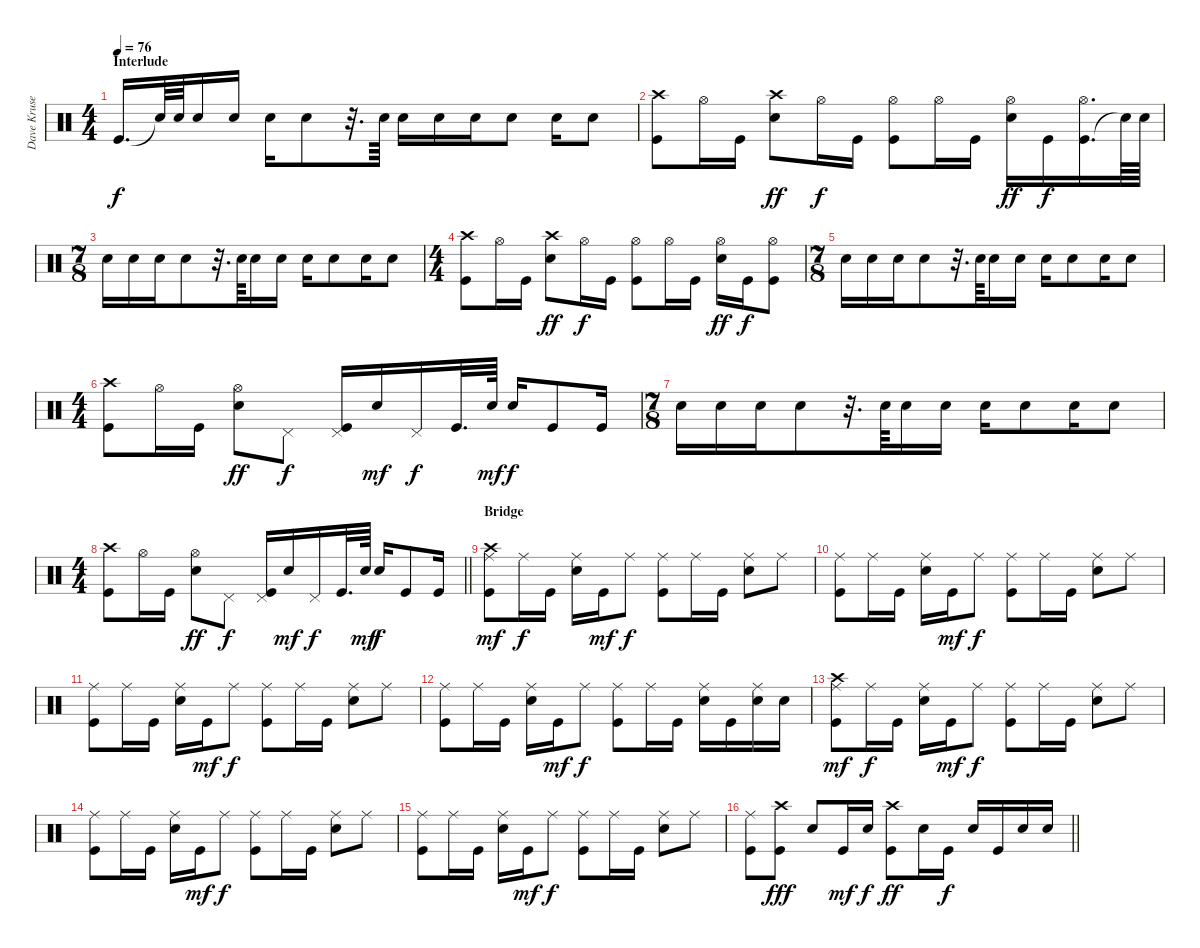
\track ("Dave Krusen - Drums" "Dave Kruse") {instrument percussion}
\staff {score}
\articulation defaults
\ts (4 4)
\section ("" "Interlude")
\tempo 76
\clef neutral
\ks c "Kick (hit)".16{d dy f} "Snare (hit)"{t}.64 "Electric Snare (hit)".64 "Electric Snare (hit)".16 "Electric Snare (hit)".16 "Electric Snare (hit)".16 "Electric Snare (hit)".8
r.32{d} "Electric Snare (hit)".64 "Electric Snare (hit)".16 "Electric Snare (hit)".16 "Electric Snare (hit)".16 "Electric Snare (hit)".8 "Electric Snare (hit)".16 "Electric Snare (hit)".8 |
("Crash high (hit)" "Kick (hit)").8 "Hi-Hat (open)".16 "Kick (hit)".16 ("Crash high (hit)" "Electric Snare (hit)").8{dy ff} "Hi-Hat (open)".16{dy f} "Kick (hit)".16 ("Kick (hit)" "Hi-Hat (open)").8 "Hi-Hat (open)".16 "Kick (hit)".16 ("Electric Snare (hit)" "Hi-Hat (open)").16{dy ff} "Kick (hit)".16{dy f} ("Kick (hit)" "Hi-Hat (open)").16{d} "Snare (hit)"{t}.64 "Electric Snare (hit)".64 |
\ts (7 8)
"Electric Snare (hit)".16 "Electric Snare (hit)".16 "Electric Snare (hit)".16 "Electric Snare (hit)".8 r.32{d} "Electric Snare (hit)".64 "Electric Snare (hit)".16 "Electric Snare (hit)".16 "Electric Snare (hit)".16 "Electric Snare (hit)".8 "Electric Snare (hit)".16 "Electric Snare (hit)".8 |
\ts (4 4)
("Crash high (hit)" "Kick (hit)").8 "Hi-Hat (open)".16 "Kick (hit)".16 ("Crash high (hit)" "Electric Snare (hit)").8{dy ff} "Hi-Hat (open)".16{dy f} "Kick (hit)".16 ("Kick (hit)" "Hi-Hat (open)").8 "Hi-Hat (open)".16 "Kick (hit)".16 ("Electric Snare (hit)" "Hi-Hat (open)").16{dy ff} "Kick (hit)".16{dy f} ("Kick (hit)" "Hi-Hat (open)").8 |
\ts (7 8)
"Electric Snare (hit)".16 "Electric Snare (hit)".16 "Electric Snare (hit)".16 "Electric Snare (hit)".8 r.32{d} "Electric Snare (hit)".64 "Electric Snare (hit)".16 "Electric Snare (hit)".16 "Electric Snare (hit)".16 "Electric Snare (hit)".8 "Electric Snare (hit)".16 "Electric Snare (hit)".8 |
\ts (4 4)
("Crash high (hit)" "Kick (hit)").8 "Hi-Hat (open)".16 "Kick (hit)".16 ("Hi-Hat (open)" "Electric Snare (hit)").8{dy ff} "Pedal Hi-Hat (hit)".8{dy f} ("Kick (hit)" "Pedal Hi-Hat (hit)").16 "Electric Snare (hit)".16{dy mf} "Pedal Hi-Hat (hit)".16{dy f} "Kick (hit)".32{d} "Electric Snare (hit)".64{dy mf} "Electric Snare (hit)".16{dy f} "Kick (hit)".8 "Kick (hit)".16 |
\ts (7 8)
"Electric Snare (hit)".16 "Electric Snare (hit)".16 "Electric Snare (hit)".16 "Electric Snare (hit)".8 r.32{d} "Electric Snare (hit)".64 "Electric Snare (hit)".16 "Electric Snare (hit)".16 "Electric Snare (hit)".16 "Electric Snare (hit)".8 "Electric Snare (hit)".16 "Electric Snare (hit)".8 |
\ts (4 4)
\barLineRight lightlight
("Crash high (hit)" "Kick (hit)").8 "Hi-Hat (open)".16 "Kick (hit)".16 ("Hi-Hat (open)" "Electric Snare (hit)").8{dy ff} "Pedal Hi-Hat (hit)".8{dy f} ("Kick (hit)" "Pedal Hi-Hat (hit)").16 "Electric Snare (hit)".16{dy mf} "Pedal Hi-Hat (hit)".16{dy f} "Kick (hit)".32{d} "Electric Snare (hit)".64{dy mf} "Electric Snare (hit)".16{dy f} "Kick (hit)".8 "Kick (hit)".16 |
\section ("" "Bridge")
("Crash high (hit)" "Kick (hit)" "Ride (middle)").8{dy mf} "Ride (middle)".16{dy f} "Kick (hit)".16 ("Electric Snare (hit)" "Ride (middle)").16 "Kick (hit)".16{dy mf} "Ride (middle)".8{dy f} ("Kick (hit)" "Ride (middle)").8 "Ride (middle)".16 "Kick (hit)".16 ("Electric Snare (hit)" "Ride (middle)").8 "Ride (middle)".8 |
("Ride (middle)" "Kick (hit)").8 "Ride (middle)".16 "Kick (hit)".16 ("Ride (middle)" "Electric Snare (hit)").16 "Kick (hit)".16{dy mf} "Ride (middle)".8{dy f} ("Ride (middle)" "Kick (hit)").8 "Ride (middle)".16 "Kick (hit)".16 ("Ride (middle)" "Electric Snare (hit)").8 "Ride (middle)".8 |
("Ride (middle)" "Kick (hit)").8 "Ride (middle)".16 "Kick (hit)".16 ("Ride (middle)" "Electric Snare (hit)").16 "Kick (hit)".16{dy mf} "Ride (middle)".8{dy f} ("Ride (middle)" "Kick (hit)").8 "Ride (middle)".16 "Kick (hit)".16 ("Ride (middle)" "Electric Snare (hit)").8 "Ride (middle)".8 |
("Ride (middle)" "Kick (hit)").8 "Ride (middle)".16 "Kick (hit)".16 ("Ride (middle)" "Electric Snare (hit)").16 "Kick (hit)".16{dy mf} "Ride (middle)".8{dy f} ("Ride (middle)" "Kick (hit)").8 "Ride (middle)".16 "Kick (hit)".16 ("Ride (middle)" "Electric Snare (hit)").16 "Kick (hit)".16 ("Ride (middle)" "Electric Snare (hit)").16 "Electric Snare (hit)".16 |
("Ride (middle)" "Crash high (hit)" "Kick (hit)").8{dy mf} "Ride (middle)".16{dy f} "Kick (hit)".16 ("Ride (middle)" "Electric Snare (hit)").16 "Kick (hit)".16{dy mf} "Ride (middle)".8{dy f} ("Ride (middle)" "Kick (hit)").8 "Ride (middle)".16 "Kick (hit)".16 ("Ride (middle)" "Electric Snare (hit)").8 "Ride (middle)".8 |
("Ride (middle)" "Kick (hit)").8 "Ride (middle)".16 "Kick (hit)".16 ("Ride (middle)" "Electric Snare (hit)").16 "Kick (hit)".16{dy mf} "Ride (middle)".8{dy f} ("Ride (middle)" "Kick (hit)").8 "Ride (middle)".16 "Kick (hit)".16 ("Ride (middle)" "Electric Snare (hit)").8 "Ride (middle)".8 |
("Ride (middle)" "Kick (hit)").8 "Ride (middle)".16 "Kick (hit)".16 ("Ride (middle)" "Electric Snare (hit)").16 "Kick (hit)".16{dy mf} "Ride (middle)".8{dy f} ("Ride (middle)" "Kick (hit)").8 "Ride (middle)".16 "Kick (hit)".16 ("Ride (middle)" "Electric Snare (hit)").8 "Ride (middle)".8 |
\barLineRight lightlight
("Ride (middle)" "Kick (hit)").8 ("Kick (hit)" "Crash high (hit)").8{dy fff} "Electric Snare (hit)".8 "Kick (hit)".16{dy mf} "Electric Snare (hit)".16{dy f} ("Crash high (hit)" "Kick (hit)").8{dy ff} "Electric Snare (hit)".16 "Kick (hit)".16{dy f} "Electric Snare (hit)".16 "Kick (hit)".16 "Electric Snare (hit)".16 "Electric Snare (hit)".16
